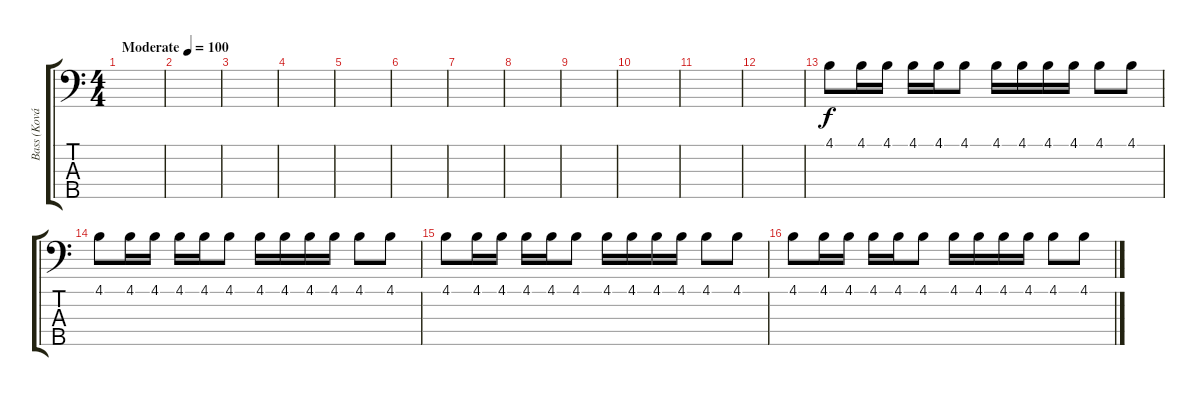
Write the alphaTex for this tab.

\track ("Bass (Kovács Zoltán)" "Bass (Ková") {instrument electricbassfinger}
\staff {score tabs}
\tuning (G2 D2 A1 E1 B0) {hide}
\ts (4 4)
\tempo (100 "Moderate")
\clef f4
\ks c
|
|
|
|
|
|
|
|
|
|
|
|
4.1.8 4.1.16 4.1.16 4.1.16 4.1.16 4.1.8 4.1.16 4.1.16 4.1.16 4.1.16 4.1.8 4.1.8 |
4.1.8 4.1.16 4.1.16 4.1.16 4.1.16 4.1.8 4.1.16 4.1.16 4.1.16 4.1.16 4.1.8 4.1.8 |
4.1.8 4.1.16 4.1.16 4.1.16 4.1.16 4.1.8 4.1.16 4.1.16 4.1.16 4.1.16 4.1.8 4.1.8 |
4.1.8 4.1.16 4.1.16 4.1.16 4.1.16 4.1.8 4.1.16 4.1.16 4.1.16 4.1.16 4.1.8 4.1.8
